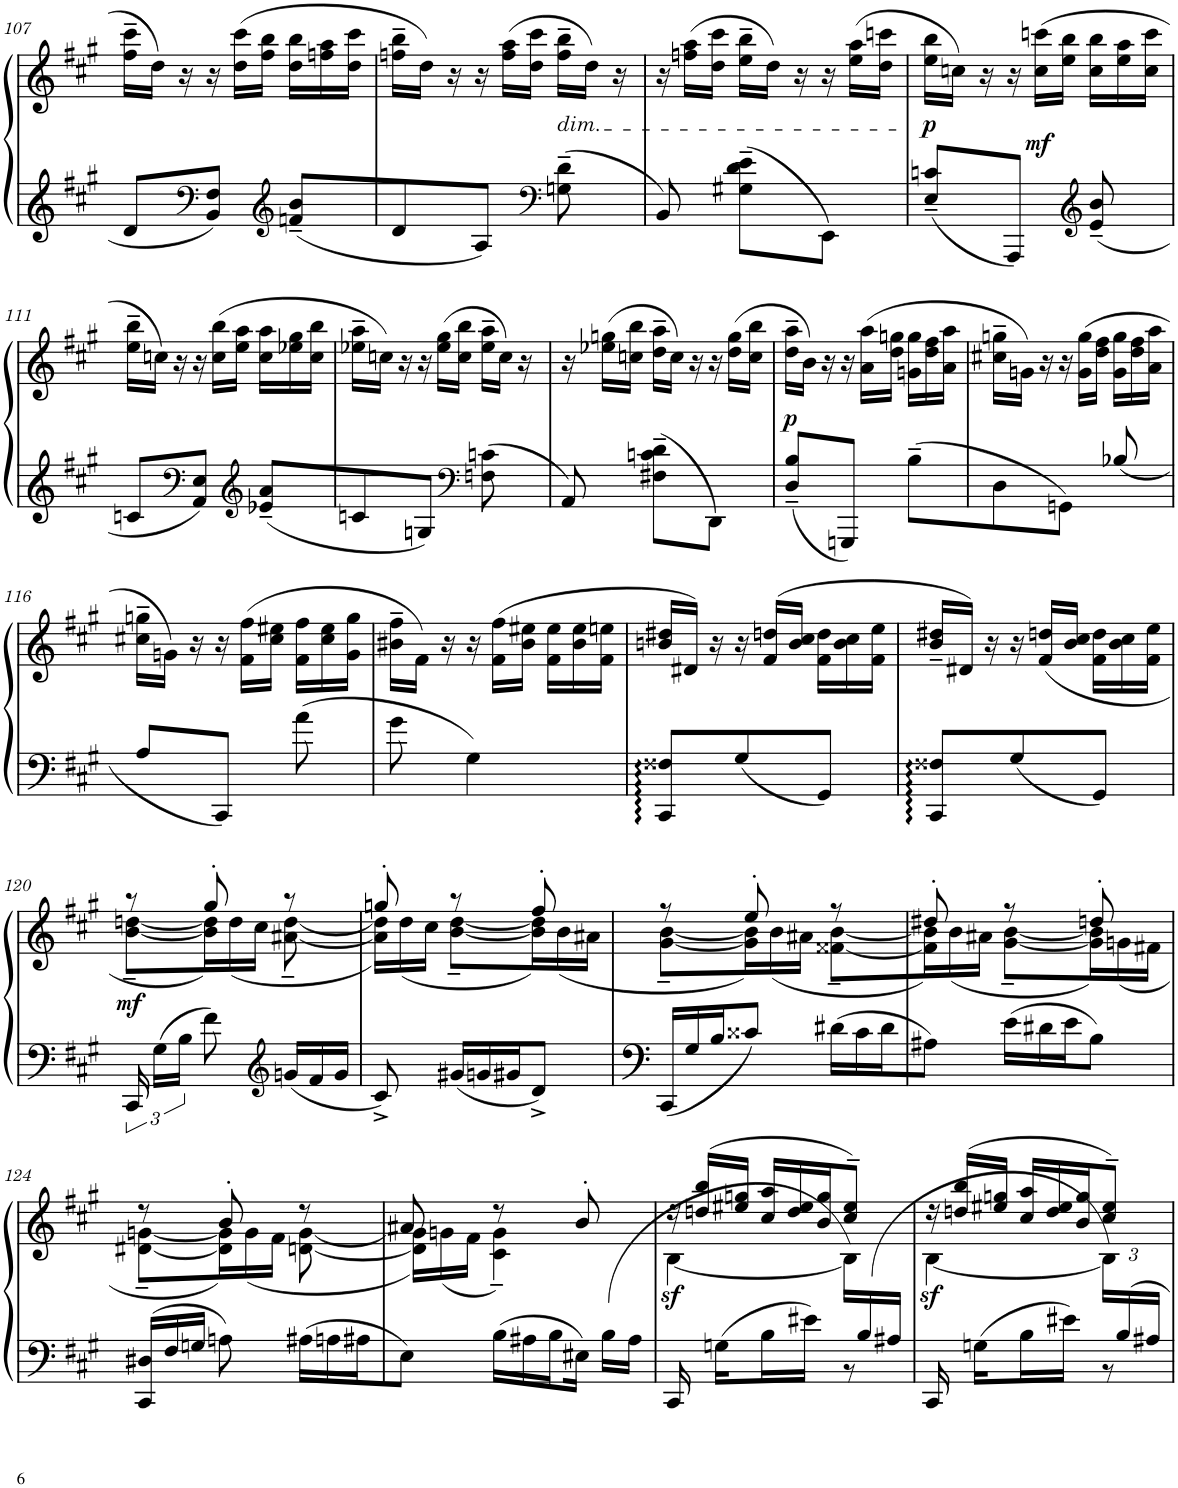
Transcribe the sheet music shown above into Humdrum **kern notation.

**kern	**kern	**dynam
*part1	*part1	*part1
*staff2	*staff1	*staff1/2
*I"Piano	*	*
*I'Pno.	*	*
!!LO:PB:g=z
*clefG2	*clefG2	*
*k[f#c#g#]	*k[f#c#g#]	*
*M3/8	*M3/8	*
=107	=107	=107
8d/L	24ff#\~ 24ccc#\~LL	.
.	24dd\JJ	.
.	24r	.
*clefF4	*	*
8BB/ 8F#/J	24r	.
.	(24dd\ 24ccc#\LL	.
.	24ff#\ 24bb\JJ	.
*clefG2	*	*
*	*Xbrackettup	*
8fn/~ 8b/~L	24dd\ 24bb\LL	.
.	24ffn\ 24aa\	.
.	24dd\ 24ccc#\JJ	.
=108	=108	=108
*	*brackettup	*
8d/	24ffn\~ 24bb\~LL	.
.	24dd\JJ)	.
.	24r	.
8A/J	24r	.
.	(24ff\ 24aa\LL	.
.	24dd\ 24ccc#\JJ	.
*clefF4	*	*
!	!LO:TX:b:i:t=dim.	!
8Gn\~ 8d\~	24ff\~ 24bb\~LL	.
.	24dd\JJ)	.
.	24r	.
=109	=109	=109
8BB/	24r	.
.	(24ffn\ 24aa\LL	.
.	24dd\ 24ccc#\JJ	.
8G#X\~ 8d\~ 8e\~L	24ee\~ 24bb\~LL	.
.	24dd\JJ)	.
.	24r	.
8EE\J	24r	.
.	(24ee\ 24aa\LL	.
.	24dd\ 24cccn\JJ	.
=110	=110	=110
!	!	!LO:DY:b
8E/~ 8cn/~L	24ee\ 24bb\LL	p
.	24ccn\JJ)	.
.	24r	.
8AAA/J	24r	.
!	!	!LO:DY:b
.	(24cc\ 24cccn\LL	mf
.	24ee\ 24bb\JJ	.
*clefG2	*	*
*	*Xbrackettup	*
8e/~ 8b/~	24cc\ 24bb\LL	.
.	24ee\ 24aa\	.
.	24cc\ 24ccc\JJ	.
!!LO:LB:g=z
=111	=111	=111
*	*brackettup	*
8cn/L	24ee\~ 24bb\~LL	.
.	24ccn\JJ)	.
.	24r	.
*clefF4	*	*
8AA/ 8E/J	24r	.
.	(24cc\ 24bb\LL	.
.	24ee\ 24aa\JJ	.
*clefG2	*	*
*	*Xbrackettup	*
8e-X/~ 8a/~L	24cc\ 24aa\LL	.
.	24ee-X\ 24gg#\	.
.	24cc\ 24bb\JJ	.
=112	=112	=112
*	*brackettup	*
8cn/	24ee-X\~ 24aa\~LL	.
.	24ccn\JJ)	.
.	24r	.
8Gn/J	24r	.
.	(24ee-\ 24gg#\LL	.
.	24cc\ 24bb\JJ	.
*clefF4	*	*
8Fn\ 8cn\	24ee-\~ 24aa\~LL	.
.	24cc\JJ)	.
.	24r	.
=113	=113	=113
8AA/	24r	.
.	(24ee-X\ 24ggn\LL	.
.	24ccn\ 24bb\JJ	.
8F#X\~ 8cn\~ 8d\~L	24dd\~ 24aa\~LL	.
.	24cc\JJ)	.
.	24r	.
8DD\J	24r	.
.	(24dd\ 24gg\LL	.
.	24cc\ 24bb\JJ	.
=114	=114	=114
!	!	!LO:DY:b
8D/~ 8B/~L	24dd\~ 24aa\~LL	p
.	24b\JJ)	.
.	24r	.
8GGGn/J	24r	.
.	(24a\ 24aa\LL	.
.	24dd\ 24ggn\JJ	.
*	*Xbrackettup	*
8B~\L	24gn\ 24gg\LL	.
.	24dd\ 24ff#\	.
.	24a\ 24aa\JJ	.
=115	=115	=115
*	*brackettup	*
8D\	24cc#X\~ 24ggn\~LL	.
.	24gn\JJ)	.
.	24r	.
8GGn\J	24r	.
.	(24g\ 24gg\LL	.
.	24dd\ 24ff#\JJ	.
*	*Xbrackettup	*
8B-X/	24g\ 24gg\LL	.
.	24dd\ 24ff#\	.
.	24a\ 24aa\JJ	.
!!LO:LB:g=z
=116	=116	=116
*	*brackettup	*
8A/L	24cc#X\~ 24ggn\~LL	.
.	24gn\JJ)	.
.	24r	.
8CC#/J	24r	.
.	(24f#\ 24ff#\LL	.
.	24cc#\ 24ee#X\JJ	.
*	*Xbrackettup	*
8a\	24f#\ 24ff#\LL	.
.	24cc#\ 24ee#\	.
.	24g\ 24gg\JJ	.
=117	=117	=117
*	*brackettup	*
8g#\	24b#X\~ 24ff#\~LL	.
.	24f#\JJ)	.
.	24r	.
4G#\	24r	.
.	(24f#\ 24ff#\LL	.
.	24b#\ 24ee#X\JJ	.
*	*Xbrackettup	*
.	24f#\ 24ee#\LL	.
.	24b#\ 24ee#\	.
.	24f#\ 24een\JJ	.
=118	=118	=118
*	*brackettup	*
8CC#/ 8F##X/L	24bn/ 24dd#X/LL	.
.	24d#X/JJ)	.
.	24r	.
8G#/	24r	.
.	(24f#/ 24ddn/LL	.
.	24b/ 24cc#/JJ	.
*	*Xbrackettup	*
8GG#/J	24f#\ 24dd\LL	.
.	24b\ 24cc#\	.
.	24f#\ 24ee\JJ	.
=119	=119	=119
*	*brackettup	*
8CC#/ 8F##X/L	24b/~ 24dd#X/~LL	.
.	24d#X/JJ)	.
.	24r	.
8G#/	24r	.
.	(24f#/ 24ddn/LL	.
.	24b/ 24cc#/JJ	.
*	*Xbrackettup	*
8GG#/J	24f#\ 24dd\LL	.
.	24b\ 24cc#\	.
.	24f#\ 24ee\JJ	.
!!LO:LB:g=z
=120	=120	=120
*	*^	*
!	!	!	!LO:DY:b
24CC#/	8r	[8b\~ [8ddn\~L	mf
24G#\LL	.	.	.
24B\JJ	.	.	.
8f#\	8gg#'/	24b\] 24dd\]L)	.
.	.	(24dd\	.
.	.	24cc#\JJ	.
*clefG2	*	*	*
*Xbrackettup	*	*	*
24gn/LL	8r	[8a#X\~ [8dd\~	.
24f#/	.	.	.
24g/JJ	.	.	.
=121	=121	=121	=121
8c#^/	8ggn'/	24a#\] 24dd\]LL)	.
.	.	(24dd\	.
.	.	24cc#\JJ	.
24g#X/LL	8r	[8b\~ [8dd\~L	.
24gn/	.	.	.
24g#X/J	.	.	.
8d^/J	8ff#'/	24b\] 24dd\]L)	.
.	.	(24b\	.
.	.	24a#X\JJ	.
=122	=122	=122	=122
24CC#/LL	8r	[8g#\~ [8b\~L	.
24G#/	.	.	.
24B/J	.	.	.
8c##X/J	8ee'/	24g#\] 24b\]L)	.
.	.	(24b\	.
.	.	24a#X\JJ	.
24d#X\LL	8r	[8f##X\~ [8b\~L	.
24c##\	.	.	.
24d#\J	.	.	.
=123	=123	=123	=123
8A#X\J	8dd#X'/	24f##\] 24b\]L)	.
.	.	(24b\	.
.	.	24a#X\JJ	.
24e\LL	8r	[8g#\~ [8b\~L	.
24d#X\	.	.	.
24e\J	.	.	.
8B\J	8ddn'/	24g#\] 24b\]L)	.
.	.	(24gn\	.
.	.	24f#X\JJ	.
!!LO:LB:g=z	!!
=124	=124	=124	=124
24CC#/ 24D#X/LL	8r	[8d#X\~ [8gn\~L	.
24F#/	.	.	.
24Gn/JJ	.	.	.
8An\	8b'/	24d#\] 24g\]L)	.
.	.	(24g\	.
.	.	24f#\JJ	.
24A#X\LL	8r	[8dn\ [8g\	.
24An\	.	.	.
24A#X\J	.	.	.
=125	=125	=125	=125
8E\J	8a#X/	24d\] 24g\]LL)	.
.	.	(24gn\	.
.	.	24f#\JJ	.
24B\LL	8r	4c#\~ 4g\~)	.
24A#X\	.	.	.
24B\J	.	.	.
*brackettup	*	*	*
24E#X\JL	8b'/	.	.
(24B\LL	.	.	.
24A#\JJ	.	.	.
*	*v	*v	*
=126	=126	=126
*	*brackettup	*
*	*^	*
*	*	*^	*
!	!	!	!	!LO:DY:b
16CC#/	24r	[4B\	4ryy	sf
.	(24ddn/ 24bb/LL	.	.	.
16Gn\LL	.	.	.	.
.	24ee#X/ 24ggn/JJ	.	.	.
*	*Xbrackettup	*	*	*
16B\L	24cc#/ 24aa/LL	.	.	.
.	24dd/ 24ee#/	.	.	.
16e#X\JJ	.	.	.	.
.	24b/ 24gg/J	.	.	.
24ryy	8cc#/~ 8ee#/~J)	8r	24B\LL])	.
(24B/	.	.	12ryy	.
24A#X/JJ	.	.	.	.
=127	=127	=127	=127	=127
*	*brackettup	*	*	*
!	!	!	!	!LO:DY:b
16CC#/	24r	[4B\	4ryy	sf
.	(24ddn/ 24bb/LL	.	.	.
16Gn\LL	.	.	.	.
.	24ee#X/ 24ggn/JJ	.	.	.
*	*Xbrackettup	*	*	*
16B\L	24cc#/ 24aa/LL	.	.	.
.	24dd/ 24ee#/	.	.	.
16e#X\JJ	.	.	.	.
.	24b/ 24gg/J	.	.	.
24ryy	8cc#/~ 8ee#/~J)	8r	24B\LL])	.
24B/	.	.	12ryy	.
24A#X/JJ	.	.	.	.
*	*v	*v	*v	*
=	=	=
*-	*-	*-
